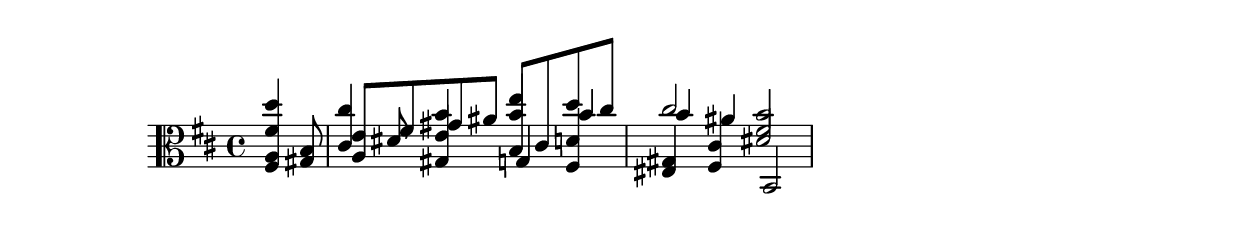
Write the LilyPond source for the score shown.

%% DO NOT EDIT this file manually; it is automatically
%% generated from LSR http://lsr.di.unimi.it
%% Make any changes in LSR itself, or in Documentation/snippets/new/ ,
%% and then run scripts/auxiliar/makelsr.py
%%
%% This file is in the public domain.
\version "2.19.22"

\header {
  lsrtags = "simultaneous-notes, staff-notation"

  texidoc = "
The @code{\\partcombine} function takes two music expressions each
containing a part, and distributes them among four @code{Voice}s named
@qq{two} @qq{one} @qq{solo} and @qq{chords} depending on when and how
the parts merged into a common voice.   The voices output from
@code{\\partcombine} can have their layout properties adjusted in the
usual way.  Here we define extensions of @code{\\partcombine} to make
it easier to put four voices on a staff.

soprano = @{ d'4 | cis'  b  e'  d'8 cis' | cis'2 b @} alto = @{ fis4 |
e8 fis gis ais b4 b | b ais fis2 @} tenor = @{ a8 b | cis' dis' e'4 b8
cis' d'4 | gis cis' dis'2 @} bass = @{ fis8 gis | a4 gis g fis | eis
fis b,2 @}

\\new Staff <<
  \\key b\\minor
  \\clef alto
  \\partial 4
  \\transpose b b'
  \\partcombineUp \\soprano \\alto
  \\partcombineDown \\tenor \\bass >>

"
  doctitle = "Two \\partcombine pairs on one staff"
} % begin verbatim

\layout {
  \context {
    \Staff
    \accepts "VoiceBox"
  }
  \context {
    \name "VoiceBox"
    \type "Engraver_group"
    \defaultchild "Voice"
    \accepts "Voice"
  }
}

partcombineUp =
#(define-music-function (partOne partTwo)
  (ly:music? ly:music?)
"Take the music in @var{partOne} and @var{partTwo} and return
a @code{VoiceBox} named @q{Up} containing @code{Voice}s
that contain @var{partOne} and @var{partTwo} merged into one
voice where feasible.  This variant sets the default voicing
in the output to use upward stems."
#{
  \new VoiceBox = "Up" <<
    \context Voice = "one" { \voiceOne }
    \context Voice = "two" { \voiceThree }
    \context Voice = "shared" { \voiceOne }
    \context Voice = "solo" { \voiceOne }
    \partcombine #partOne #partTwo
  >>
#})

partcombineDown = #
(define-music-function (partOne partTwo)
  (ly:music? ly:music?)
"Take the music in @var{partOne} and @var{partTwo} and return
a @code{VoiceBox} named @q{Down} containing @code{Voice}s
that contain @var{partOne} and @var{partTwo} merged into one
voice where feasible.  This variant sets the default voicing
in the output to use downward stems."
#{
  \new VoiceBox = "Down" <<
    \set VoiceBox.soloText = #"Solo III"
    \set VoiceBox.soloIIText = #"Solo IV"
    \context Voice ="one" { \voiceFour }
    \context Voice ="two" { \voiceTwo }
    \context Voice ="shared" { \voiceFour }
    \context Voice ="solo" { \voiceFour }
    \partcombine #partOne #partTwo
  >>
#})

soprano = { d'4 | cis'  b  e'  d'8 cis' | cis'2 b }
alto = { fis4 | e8 fis gis ais b4 b | b ais fis2 }
tenor = { a8 b | cis' dis' e'4 b8 cis' d'4 | gis cis' dis'2 }
bass = { fis8 gis | a4 gis g fis | eis fis b,2 }

\new Staff <<
  \key b\minor
  \clef alto
  \partial 4
  \transpose b b'
  \partcombineUp \soprano \alto
  \partcombineDown \tenor \bass
>>
